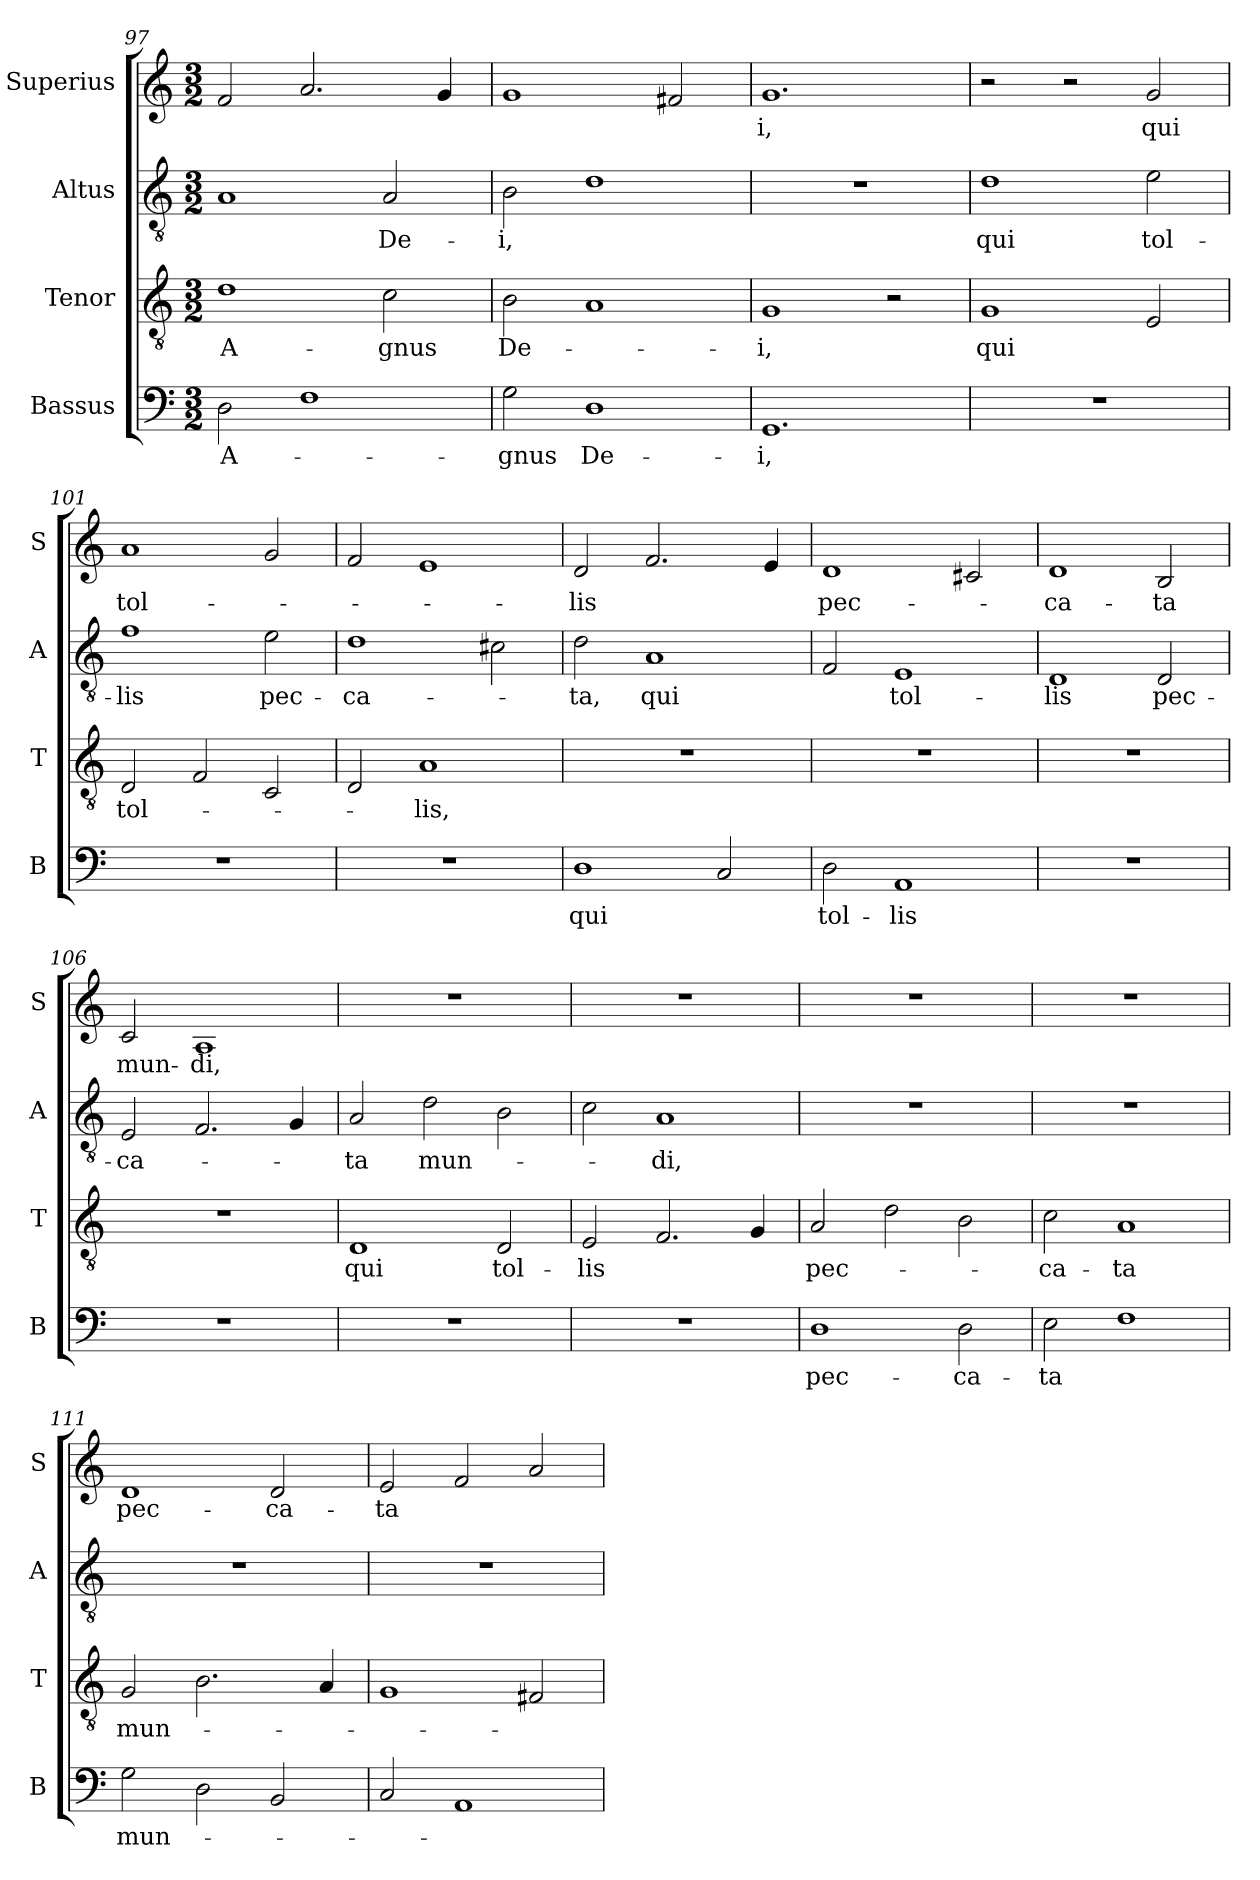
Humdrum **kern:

**kern	**text	**kern	**text	**kern	**text	**kern	**text
*part4	*part4	*part3	*part3	*part2	*part2	*part1	*part1
*staff4	*staff4	*staff3	*staff3	*staff2	*staff2	*staff1	*staff1
*I"Bassus	*	*I"Tenor	*	*I"Altus	*	*I"Superius	*
*I'B	*	*I'T	*	*I'A	*	*I'S	*
*clefF4	*	*clefGv2	*	*clefGv2	*	*clefG2	*
*k[]	*	*k[]	*	*k[]	*	*k[]	*
*M3/2	*	*M3/2	*	*M3/2	*	*M3/2	*
=97	=97	=97	=97	=97	=97	=97	=97
!	!LO:LY:i	!	!LO:LY:i	!	!	!	!
2D	A-	1d	A-	1A	.	2f	.
1F	.	.	.	.	.	2.a	.
!	!	!	!LO:LY:i	!	!LO:LY:i	!	!
.	.	2c	-gnus	2A	De-	.	.
.	.	.	.	.	.	4g	.
=98	=98	=98	=98	=98	=98	=98	=98
!	!LO:LY:i	!	!LO:LY:i	!	!LO:LY:i	!	!
2G	-gnus	2B	De-	2B	-i,	1g	.
1D	De-	1A	.	1d	.	.	.
.	.	.	.	.	.	2f#X	.
=99	=99	=99	=99	=99	=99	=99	=99
!	!	!	!LO:LY:i	!	!	!	!LO:LY:i
1.GG	-i,	1G	-i,	1.r	.	1.g	-i,
.	.	2r	.	.	.	.	.
=100	=100	=100	=100	=100	=100	=100	=100
!	!	!	!LO:LY:i	!	!LO:LY:i	!	!
1.r	.	1G	qui	1d	qui	2r	.
.	.	.	.	.	.	2r	.
!	!	!	!	!	!LO:LY:i	!	!
.	.	2E	.	2e	tol-	2g	qui
=101	=101	=101	=101	=101	=101	=101	=101
!	!	!	!LO:LY:i	!	!LO:LY:i	!	!
1.r	.	2D	tol-	1f	-lis	1a	tol-
.	.	2F	.	.	.	.	.
!	!	!	!	!	!LO:LY:i	!	!
.	.	2C	.	2e	pec-	2g	.
=102	=102	=102	=102	=102	=102	=102	=102
!	!	!	!	!	!LO:LY:i	!	!
1.r	.	2D	.	1d	-ca-	2f	.
!	!	!	!LO:LY:i	!	!	!	!
.	.	1A	-lis,	.	.	1e	.
.	.	.	.	2c#X	.	.	.
=103	=103	=103	=103	=103	=103	=103	=103
!	!LO:LY:i	!	!	!	!LO:LY:i	!	!
1D	qui	1.r	.	2d	-ta,	2d	-lis
!	!	!	!	!	!LO:LY:i	!	!
.	.	.	.	1A	qui	2.f	.
2C	.	.	.	.	.	.	.
.	.	.	.	.	.	4e	.
=104	=104	=104	=104	=104	=104	=104	=104
!	!LO:LY:i	!	!	!	!	!	!LO:LY:i
2D	tol-	1.r	.	2F	.	1d	pec-
!	!LO:LY:i	!	!	!	!LO:LY:i	!	!
1AA	-lis	.	.	1E	tol-	.	.
.	.	.	.	.	.	2c#X	.
=105	=105	=105	=105	=105	=105	=105	=105
!	!	!	!	!	!LO:LY:i	!	!LO:LY:i
1.r	.	1.r	.	1D	-lis	1d	-ca-
!	!	!	!	!	!LO:LY:i	!	!LO:LY:i
.	.	.	.	2D	pec-	2B	-ta
=106	=106	=106	=106	=106	=106	=106	=106
!	!	!	!	!	!LO:LY:i	!	!LO:LY:i
1.r	.	1.r	.	2E	-ca-	2c	mun-
!	!	!	!	!	!	!	!LO:LY:i
.	.	.	.	2.F	.	1A	-di,
.	.	.	.	4G	.	.	.
=107	=107	=107	=107	=107	=107	=107	=107
!	!	!	!LO:LY:i	!	!LO:LY:i	!	!
1.r	.	1D	qui	2A	-ta	1.r	.
!	!	!	!	!	!LO:LY:i	!	!
.	.	.	.	2d	mun-	.	.
!	!	!	!LO:LY:i	!	!	!	!
.	.	2D	tol-	2B	.	.	.
=108	=108	=108	=108	=108	=108	=108	=108
!	!	!	!LO:LY:i	!	!	!	!
1.r	.	2E	-lis	2c	.	1.r	.
!	!	!	!	!	!LO:LY:i	!	!
.	.	2.F	.	1A	-di,	.	.
.	.	4G	.	.	.	.	.
=109	=109	=109	=109	=109	=109	=109	=109
!	!LO:LY:i	!	!LO:LY:i	!	!	!	!
1D	pec-	2A	pec-	1.r	.	1.r	.
.	.	2d	.	.	.	.	.
!	!LO:LY:i	!	!	!	!	!	!
2D	-ca-	2B	.	.	.	.	.
=110	=110	=110	=110	=110	=110	=110	=110
!	!LO:LY:i	!	!LO:LY:i	!	!	!	!
2E	-ta	2c	-ca-	1.r	.	1.r	.
!	!	!	!LO:LY:i	!	!	!	!
1F	.	1A	-ta	.	.	.	.
=111	=111	=111	=111	=111	=111	=111	=111
!	!LO:LY:i	!	!LO:LY:i	!	!	!	!
2G	mun-	2G	mun-	1.r	.	1d	pec-
2D	.	2.B	.	.	.	.	.
2BB	.	.	.	.	.	2d	-ca-
.	.	4A	.	.	.	.	.
=112	=112	=112	=112	=112	=112	=112	=112
2C	.	1G	.	1.r	.	2e	-ta
1AA	.	.	.	.	.	2f	.
.	.	2F#X	.	.	.	2a	.
=	=	=	=	=	=	=	=
*-	*-	*-	*-	*-	*-	*-	*-
